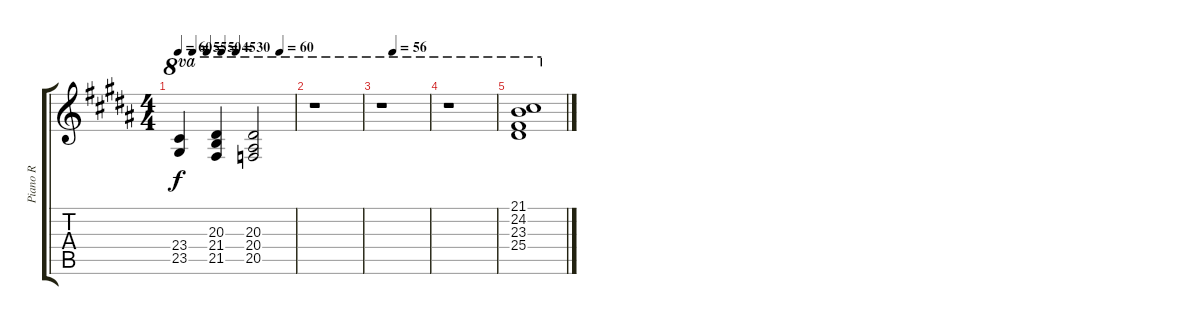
\track ("Piano R" "Piano R") {instrument acousticgrandpiano}
\staff {score tabs}
\tuning (E4 B3 G3 D3 A2 E2) {hide}
\ts (4 4)
\tempo 60
\tempo (55 0.125)
\tempo (50 0.25)
\tempo (45 0.375)
\tempo (30 0.5)
\tempo (60 0.875)
\clef g2
\ks g#minor
(23.4 23.5).4{ot 8va dy f} (20.3 21.4 21.5).4{ot 8va} (20.3 20.4 20.5).2{ot 8va} |
r.1{ot 8va} |
\tempo (56 0.25)
r.1{ot 8va} |
r.1{ot 8va} |
(21.1 24.2 23.3 25.4).1{ot 8va}
